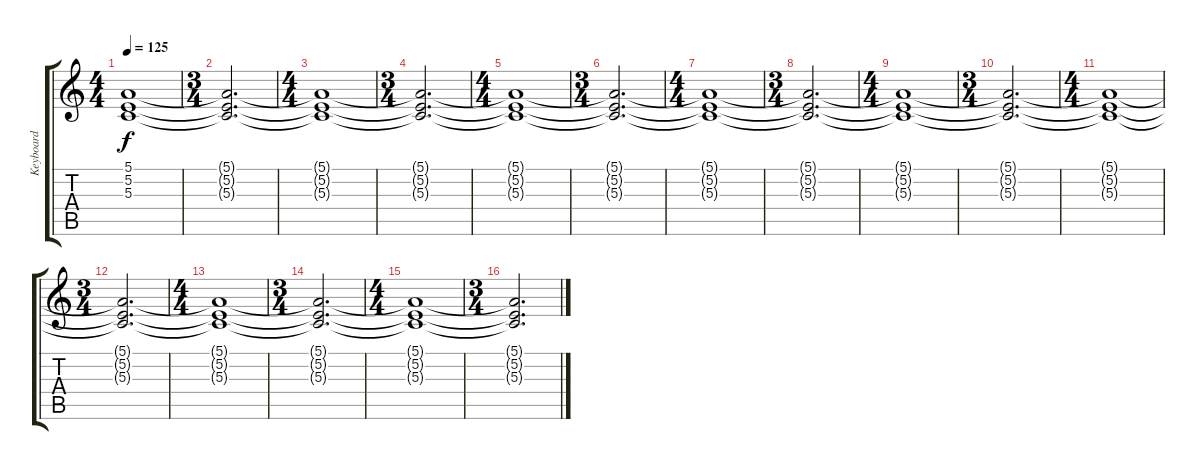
\track ("Keyboard" "Keyboard") {instrument stringensemble1}
\staff {score tabs}
\tuning (E4 B3 G3 D3 A2 E2) {hide}
\ts (4 4)
\tempo 125
\clef g2
\ks c
(5.1{t} 5.2{t} 5.3{t}).1{dy f} |
\ts (3 4)
(5.1{t} 5.2{t} 5.3{t}).2{d} |
\ts (4 4)
(5.1{t} 5.2{t} 5.3{t}).1 |
\ts (3 4)
(5.1{t} 5.2{t} 5.3{t}).2{d} |
\ts (4 4)
(5.1{t} 5.2{t} 5.3{t}).1 |
\ts (3 4)
(5.1{t} 5.2{t} 5.3{t}).2{d} |
\ts (4 4)
(5.1{t} 5.2{t} 5.3{t}).1 |
\ts (3 4)
(5.1{t} 5.2{t} 5.3{t}).2{d} |
\ts (4 4)
(5.1{t} 5.2{t} 5.3{t}).1 |
\ts (3 4)
(5.1{t} 5.2{t} 5.3{t}).2{d} |
\ts (4 4)
(5.1{t} 5.2{t} 5.3{t}).1 |
\ts (3 4)
(5.1{t} 5.2{t} 5.3{t}).2{d} |
\ts (4 4)
(5.1{t} 5.2{t} 5.3{t}).1 |
\ts (3 4)
(5.1{t} 5.2{t} 5.3{t}).2{d} |
\ts (4 4)
(5.1{t} 5.2{t} 5.3{t}).1 |
\ts (3 4)
(5.1{t} 5.2{t} 5.3{t}).2{d}
